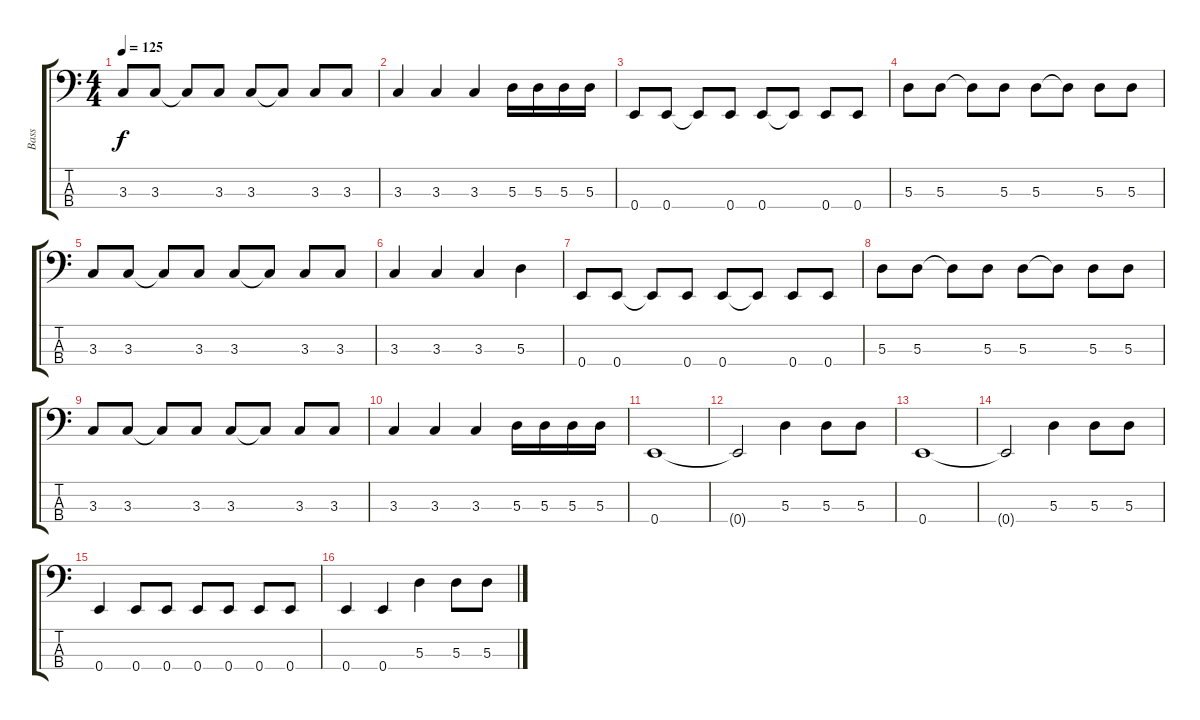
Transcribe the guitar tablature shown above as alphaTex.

\track ("Bass" "Bass") {instrument electricbassfinger}
\staff {score tabs}
\tuning (G2 D2 A1 E1) {hide}
\ts (4 4)
\tempo 125
\clef f4
\ks c
3.3.8{dy f} 3.3.8 3.3{t}.8 3.3.8 3.3.8 3.3{t}.8 3.3.8 3.3.8 |
3.3.4 3.3.4 3.3.4 5.3.16 5.3.16 5.3.16 5.3.16 |
0.4.8 0.4.8 0.4{t}.8 0.4.8 0.4.8 0.4{t}.8 0.4.8 0.4.8 |
5.3.8 5.3.8 5.3{t}.8 5.3.8 5.3.8 5.3{t}.8 5.3.8 5.3.8 |
3.3.8 3.3.8 3.3{t}.8 3.3.8 3.3.8 3.3{t}.8 3.3.8 3.3.8 |
3.3.4 3.3.4 3.3.4 5.3.4 |
0.4.8 0.4.8 0.4{t}.8 0.4.8 0.4.8 0.4{t}.8 0.4.8 0.4.8 |
5.3.8 5.3.8 5.3{t}.8 5.3.8 5.3.8 5.3{t}.8 5.3.8 5.3.8 |
3.3.8 3.3.8 3.3{t}.8 3.3.8 3.3.8 3.3{t}.8 3.3.8 3.3.8 |
3.3.4 3.3.4 3.3.4 5.3.16 5.3.16 5.3.16 5.3.16 |
0.4.1 |
0.4{t}.2 5.3.4 5.3.8 5.3.8 |
0.4.1 |
0.4{t}.2 5.3.4 5.3.8 5.3.8 |
0.4.4 0.4.8 0.4.8 0.4.8 0.4.8 0.4.8 0.4.8 |
0.4.4 0.4.4 5.3.4 5.3.8 5.3.8
